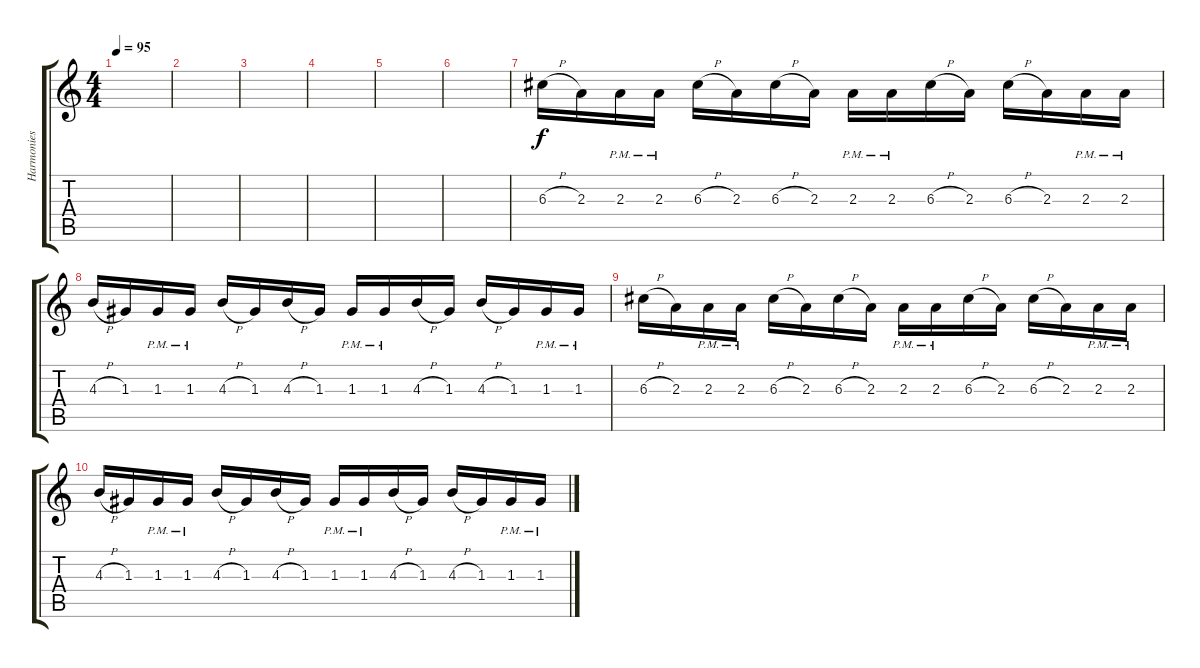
\track ("Harmonies" "Harmonies") {instrument distortionguitar}
\staff {score tabs}
\tuning (E4 B3 G3 D3 A2 E2) {hide}
\ts (4 4)
\tempo 95
\clef g2
\ks c
|
|
|
|
|
|
6.3{h}.16 2.3.16 2.3{pm}.16 2.3{pm}.16 6.3{h}.16 2.3.16 6.3{h}.16 2.3.16 2.3{pm}.16 2.3{pm}.16 6.3{h}.16 2.3.16 6.3{h}.16 2.3.16 2.3{pm}.16 2.3{pm}.16 |
4.3{h}.16 1.3.16 1.3{pm}.16 1.3{pm}.16 4.3{h}.16 1.3.16 4.3{h}.16 1.3.16 1.3{pm}.16 1.3{pm}.16 4.3{h}.16 1.3.16 4.3{h}.16 1.3.16 1.3{pm}.16 1.3{pm}.16 |
6.3{h}.16 2.3.16 2.3{pm}.16 2.3{pm}.16 6.3{h}.16 2.3.16 6.3{h}.16 2.3.16 2.3{pm}.16 2.3{pm}.16 6.3{h}.16 2.3.16 6.3{h}.16 2.3.16 2.3{pm}.16 2.3{pm}.16 |
4.3{h}.16 1.3.16 1.3{pm}.16 1.3{pm}.16 4.3{h}.16 1.3.16 4.3{h}.16 1.3.16 1.3{pm}.16 1.3{pm}.16 4.3{h}.16 1.3.16 4.3{h}.16 1.3.16 1.3{pm}.16 1.3{pm}.16
